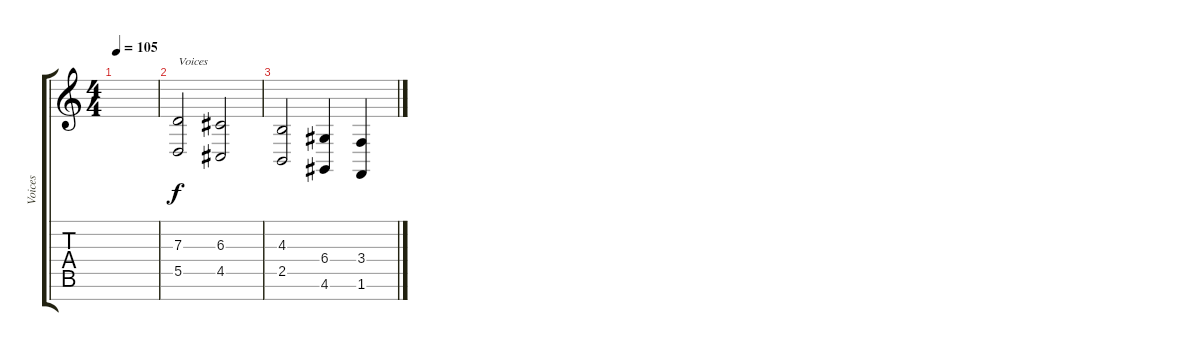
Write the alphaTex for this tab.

\track ("Voices" "Voices") {instrument voiceoohs}
\staff {score tabs}
\tuning (E4 B3 G3 D3 A2 E2 B1) {hide}
\ts (4 4)
\tempo 105
\clef g2
\ks c
|
(7.3 5.5).2{txt "Voices" instrument voiceoohs} (6.3 4.5).2 |
(4.3 2.5).2 (6.4 4.6).4 (3.4 1.6).4
